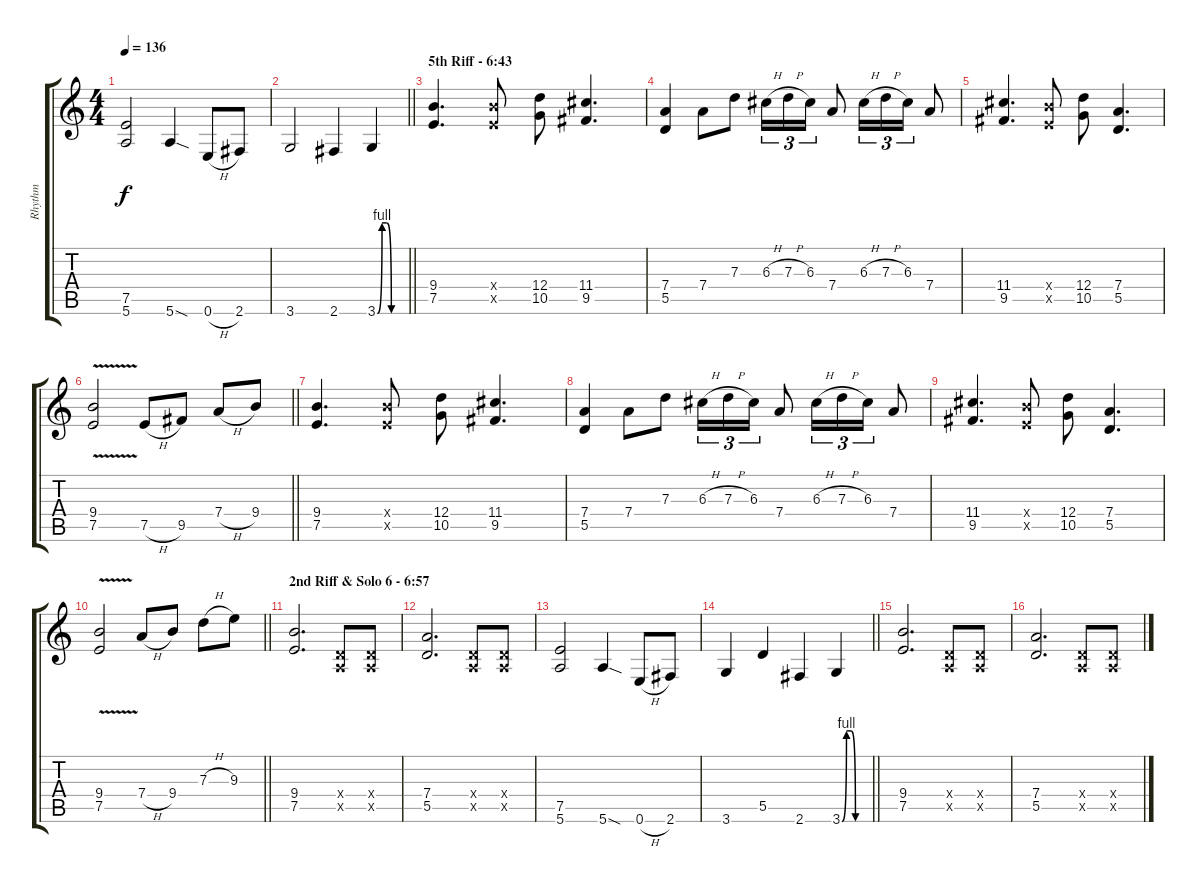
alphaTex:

\track ("Rhythm" "Rhythm") {instrument distortionguitar}
\staff {score tabs}
\tuning (E4 B3 G3 D3 A2 E2) {hide}
\ts (4 4)
\tempo 136
\clef g2
\ks c
(7.5 5.6).2{dy f} 5.6{sod}.4 0.6{h}.8 2.6.8 |
\barLineRight lightlight
3.6.2 2.6.4 3.6{be (custom 0 0 10 4 20 4 30 0 60 0)}.4 |
\section ("" "5th Riff - 6:43")
(9.4 7.5).4{d} (9.4{x} 7.5{x}).8 (12.4 10.5).8 (11.4 9.5).4{d} |
(7.4 5.5).4 7.4.8 7.3.8 6.3{h}.16{tu (3 2)} 7.3{h}.16{tu (3 2)} 6.3.16{tu (3 2)} 7.4.8 6.3{h}.16{tu (3 2)} 7.3{h}.16{tu (3 2)} 6.3.16{tu (3 2)} 7.4.8 |
(11.4 9.5).4{d} (9.4{x} 7.5{x}).8 (12.4 10.5).8 (7.4 5.5).4{d} |
\barLineRight lightlight
(9.4{v} 7.5{v}).2 7.5{h}.8 9.5.8 7.4{h}.8 9.4.8 |
(9.4 7.5).4{d} (9.4{x} 7.5{x}).8 (12.4 10.5).8 (11.4 9.5).4{d} |
(7.4 5.5).4 7.4.8 7.3.8 6.3{h}.16{tu (3 2)} 7.3{h}.16{tu (3 2)} 6.3.16{tu (3 2)} 7.4.8 6.3{h}.16{tu (3 2)} 7.3{h}.16{tu (3 2)} 6.3.16{tu (3 2)} 7.4.8 |
(11.4 9.5).4{d} (9.4{x} 7.5{x}).8 (12.4 10.5).8 (7.4 5.5).4{d} |
\barLineRight lightlight
(9.4{v} 7.5{v}).2 7.4{h}.8 9.4.8 7.3{h}.8 9.3.8 |
\section ("" "2nd Riff & Solo 6 - 6:57")
(9.4 7.5).2{d} (0.4{x} 0.5{x}).8 (0.4{x} 0.5{x}).8 |
(7.4 5.5).2{d} (0.4{x} 0.5{x}).8 (0.4{x} 0.5{x}).8 |
(7.5 5.6).2 5.6{sod}.4 0.6{h}.8 2.6.8 |
\barLineRight lightlight
3.6.4 5.5.4 2.6.4 3.6{be (custom 0 0 10 4 20 4 30 0 60 0)}.4 |
(9.4 7.5).2{d} (0.4{x} 0.5{x}).8 (0.4{x} 0.5{x}).8 |
(7.4 5.5).2{d} (0.4{x} 0.5{x}).8 (0.4{x} 0.5{x}).8
